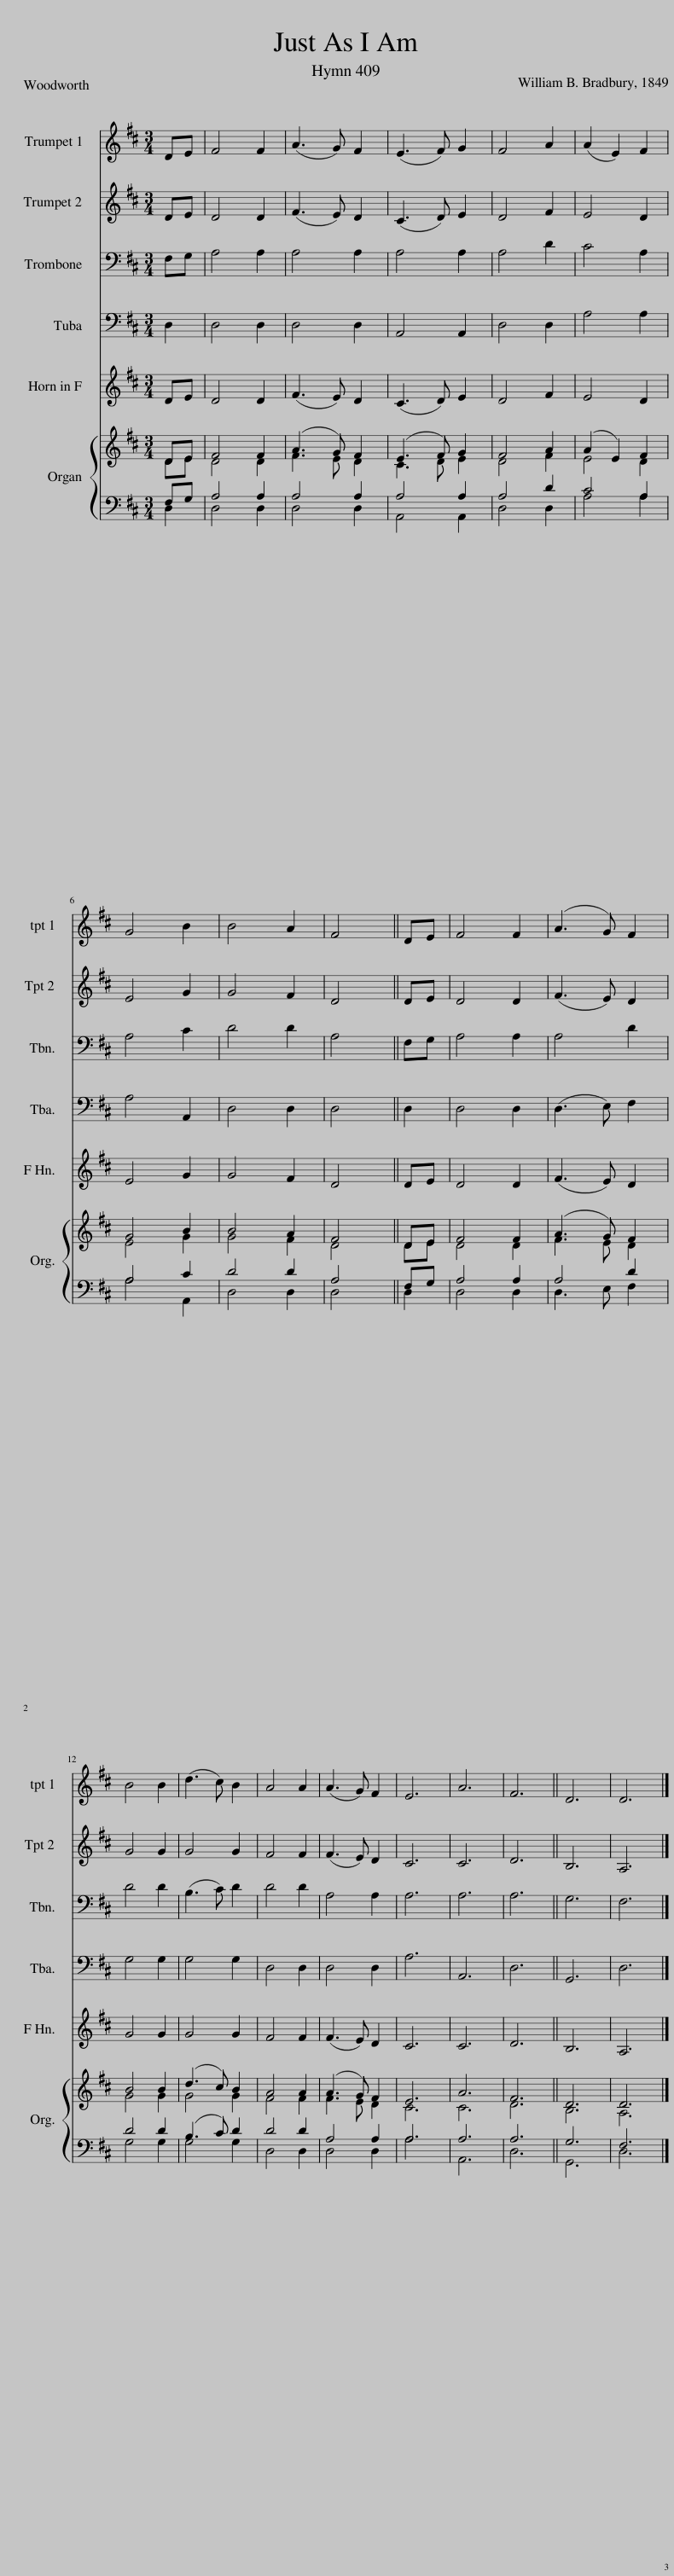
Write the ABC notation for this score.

X:1
%%score 1 2 3 4 5 { ( 6 7 ) | ( 8 9 ) }
L:1/8
M:3/4
I:linebreak $
K:D
V:1 treble transpose=-2
V:2 treble transpose=-2
V:3 bass
V:4 bass
V:5 treble transpose=-7
V:6 treble
V:7 treble
V:8 bass
V:9 bass
V:1
[K:D] EF | ^G4 G2 | (B3 A) ^G2 | (F3 ^G) A2 | ^G4 B2 | %5
 (B2 F2) ^G2 |$ A4 c2 | c4 B2 | ^G4 || EF | %10
 ^G4 G2 | (B3 A) ^G2 |$ c4 c2 | (e3 ^d) c2 | B4 B2 | %15
 (B3 A) ^G2 | F6 | B6 | ^G6 || E6 | %20
 E6 |] %21
V:2
[K:D] EF | E4 E2 | (^G3 F) E2 | (^D3 E) F2 | E4 ^G2 | %5
 F4 E2 |$ F4 A2 | A4 ^G2 | E4 || EF | %10
 E4 E2 | (^G3 F) E2 |$ A4 A2 | A4 A2 | ^G4 G2 | %15
 (^G3 F) E2 | ^D6 | ^D6 | E6 || C6 | %20
 B,6 |] %21
V:3
 F,G, | A,4 A,2 | A,4 A,2 | A,4 A,2 | A,4 D2 | %5
 C4 A,2 |$ A,4 C2 | D4 D2 | A,4 || F,G, | %10
 A,4 A,2 | A,4 D2 |$ D4 D2 | (B,3 C) D2 | D4 D2 | %15
 A,4 A,2 | A,6 | A,6 | A,6 || G,6 | %20
 F,6 |] %21
V:4
 D,2 | D,4 D,2 | D,4 D,2 | A,,4 A,,2 | D,4 D,2 | %5
 A,4 A,2 |$ A,4 A,,2 | D,4 D,2 | D,4 || D,2 | %10
 D,4 D,2 | (D,3 E,) F,2 |$ G,4 G,2 | G,4 G,2 | D,4 D,2 | %15
 D,4 D,2 | A,6 | A,,6 | D,6 || G,,6 | %20
 D,6 |] %21
V:5
 AB | A4 A2 | (c3 B) A2 | (^G3 A) B2 | A4 c2 | %5
 B4 A2 |$ B4 d2 | d4 c2 | A4 || AB | %10
 A4 A2 | (c3 B) A2 |$ d4 d2 | d4 d2 | c4 c2 | %15
 (c3 B) A2 | ^G6 | ^G6 | A6 || F6 | %20
 E6 |] %21
V:6
 DE | F4 F2 | (A3 G) F2 | (E3 F) G2 | F4 A2 | %5
 (A2 E2) F2 |$ G4 B2 | B4 A2 | F4 || DE | %10
 F4 F2 | (A3 G) F2 |$ B4 B2 | (d3 c) B2 | A4 A2 | %15
 (A3 G) F2 | E6 | A6 | F6 || D6 | %20
 D6 |] %21
V:7
 DE | D4 D2 | F3 E D2 | C3 D E2 | D4 F2 | %5
 E4 D2 |$ E4 G2 | G4 F2 | D4 || DE | %10
 D4 D2 | F3 E D2 |$ G4 G2 | G4 G2 | F4 F2 | %15
 F3 E D2 | C6 | C6 | D6 || B,6 | %20
 A,6 |] %21
V:8
 F,G, | A,4 A,2 | A,4 A,2 | A,4 A,2 | A,4 D2 | %5
 C4 A,2 |$ A,4 C2 | D4 D2 | A,4 || F,G, | %10
 A,4 A,2 | A,4 D2 |$ D4 D2 | (B,3 C) D2 | D4 D2 | %15
 A,4 A,2 | A,6 | A,6 | A,6 || G,6 | %20
 F,6 |] %21
V:9
 D,2 | D,4 D,2 | D,4 D,2 | A,,4 A,,2 | D,4 D,2 | %5
 A,4 A,2 |$ A,4 A,,2 | D,4 D,2 | D,4 || D,2 | %10
 D,4 D,2 | D,3 E, F,2 |$ G,4 G,2 | G,4 G,2 | D,4 D,2 | %15
 D,4 D,2 | A,6 | A,,6 | D,6 || G,,6 | %20
 D,6 |] %21
